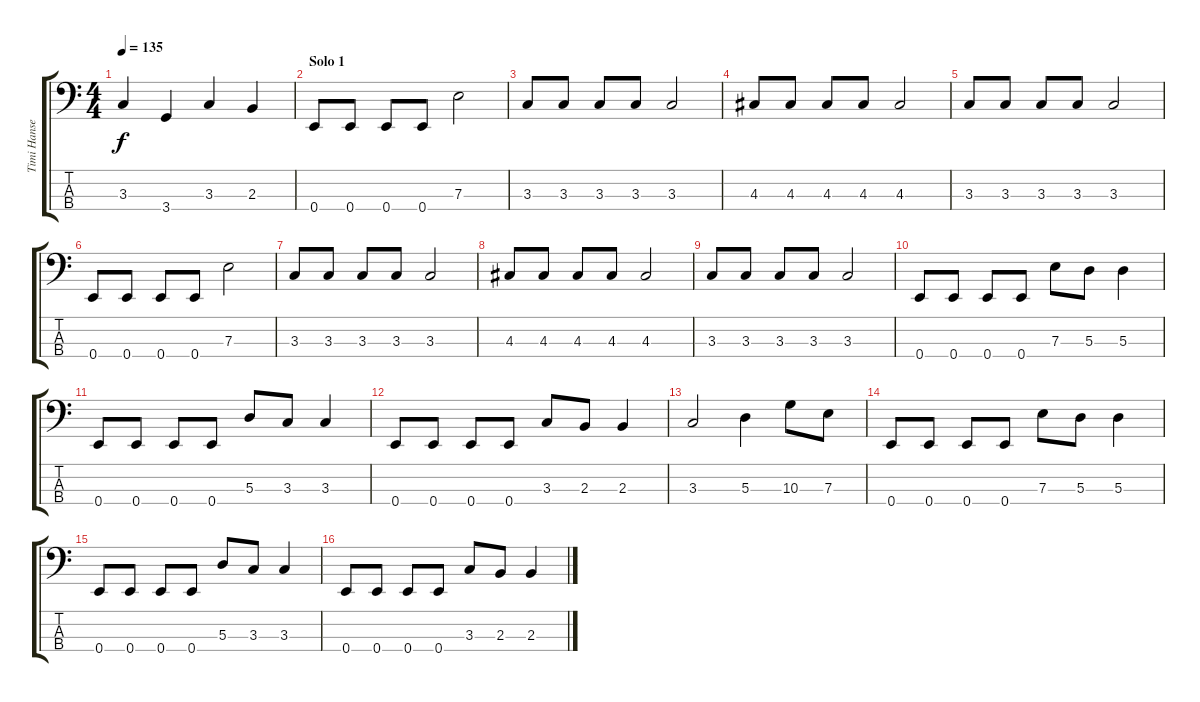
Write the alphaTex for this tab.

\track ("Timi Hansen - Bass" "Timi Hanse") {instrument slapbass1}
\staff {score tabs}
\tuning (G2 D2 A1 E1) {hide}
\ts (4 4)
\tempo 135
\clef f4
\ks c
3.3.4{dy f} 3.4.4 3.3.4 2.3.4 |
\section ("" "Solo 1")
0.4.8 0.4.8 0.4.8 0.4.8 7.3.2 |
3.3.8 3.3.8 3.3.8 3.3.8 3.3.2 |
4.3.8 4.3.8 4.3.8 4.3.8 4.3.2 |
3.3.8 3.3.8 3.3.8 3.3.8 3.3.2 |
0.4.8 0.4.8 0.4.8 0.4.8 7.3.2 |
3.3.8 3.3.8 3.3.8 3.3.8 3.3.2 |
4.3.8 4.3.8 4.3.8 4.3.8 4.3.2 |
3.3.8 3.3.8 3.3.8 3.3.8 3.3.2 |
0.4.8 0.4.8 0.4.8 0.4.8 7.3.8 5.3.8 5.3.4 |
0.4.8 0.4.8 0.4.8 0.4.8 5.3.8 3.3.8 3.3.4 |
0.4.8 0.4.8 0.4.8 0.4.8 3.3.8 2.3.8 2.3.4 |
3.3.2 5.3.4 10.3.8 7.3.8 |
0.4.8 0.4.8 0.4.8 0.4.8 7.3.8 5.3.8 5.3.4 |
0.4.8 0.4.8 0.4.8 0.4.8 5.3.8 3.3.8 3.3.4 |
0.4.8 0.4.8 0.4.8 0.4.8 3.3.8 2.3.8 2.3.4
